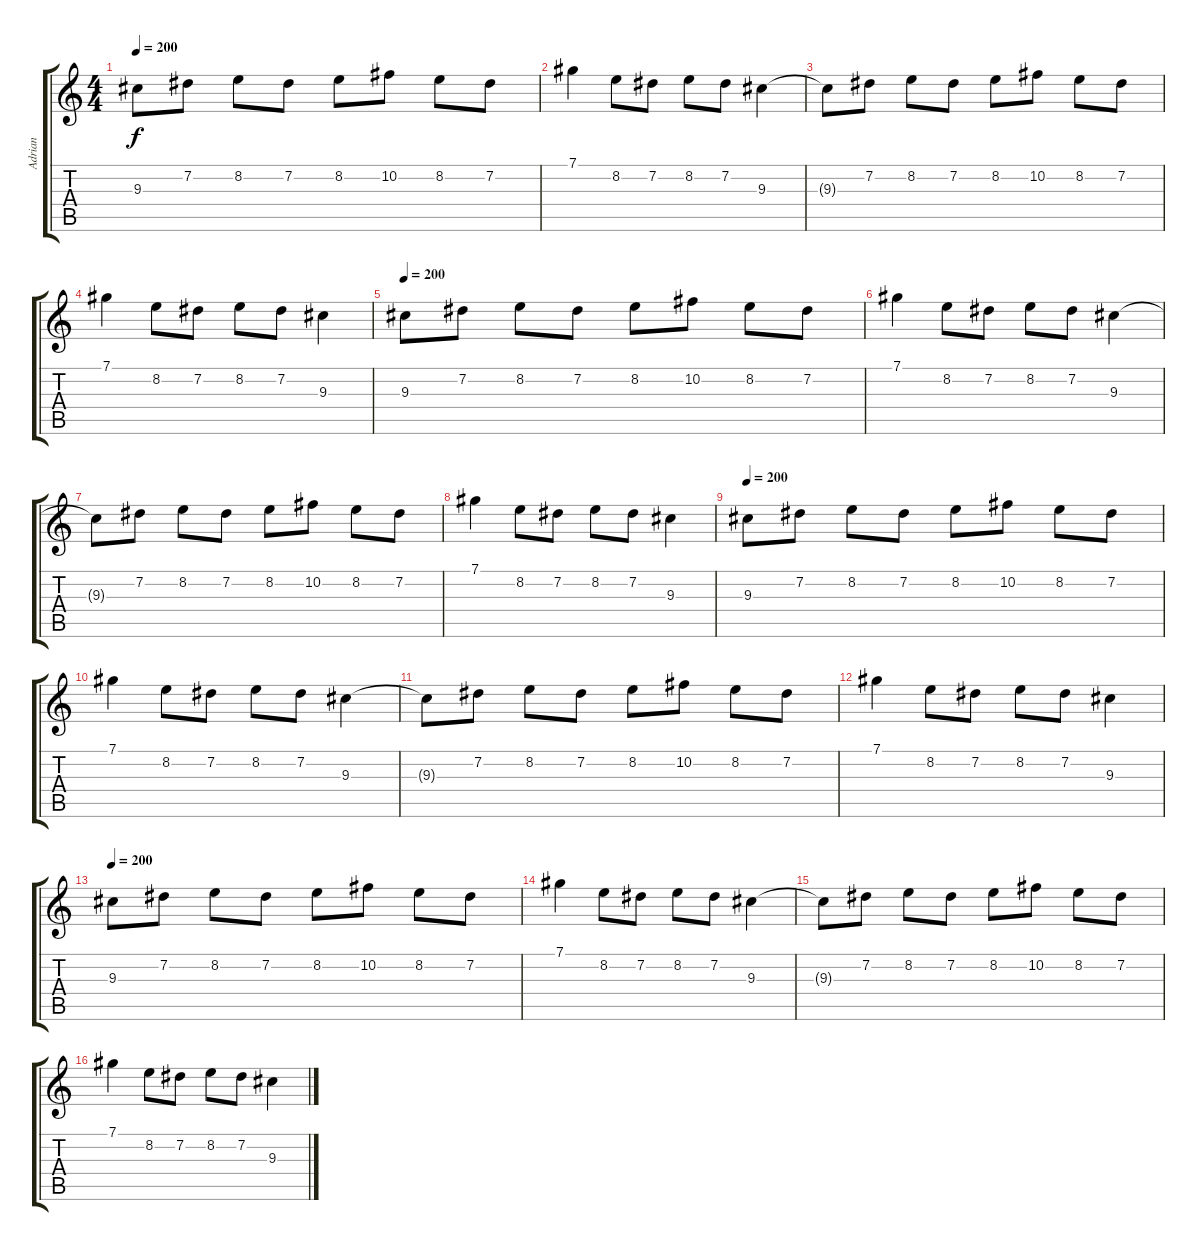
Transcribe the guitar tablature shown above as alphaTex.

\track ("Adrian" "Adrian") {instrument distortionguitar}
\staff {score tabs}
\tuning (Db4 Ab3 E3 B2 Gb2 Db2) {hide}
\ts (4 4)
\tempo 200
\clef g2
\ks c
9.3.8{dy f} 7.2.8 8.2.8 7.2.8 8.2.8 10.2.8 8.2.8 7.2.8 |
7.1.4 8.2.8 7.2.8 8.2.8 7.2.8 9.3.4 |
9.3{t}.8 7.2.8 8.2.8 7.2.8 8.2.8 10.2.8 8.2.8 7.2.8 |
7.1.4 8.2.8 7.2.8 8.2.8 7.2.8 9.3.4 |
\tempo 200
9.3.8 7.2.8 8.2.8 7.2.8 8.2.8 10.2.8 8.2.8 7.2.8 |
7.1.4 8.2.8 7.2.8 8.2.8 7.2.8 9.3.4 |
9.3{t}.8 7.2.8 8.2.8 7.2.8 8.2.8 10.2.8 8.2.8 7.2.8 |
7.1.4 8.2.8 7.2.8 8.2.8 7.2.8 9.3.4 |
\tempo 200
9.3.8 7.2.8 8.2.8 7.2.8 8.2.8 10.2.8 8.2.8 7.2.8 |
7.1.4 8.2.8 7.2.8 8.2.8 7.2.8 9.3.4 |
9.3{t}.8 7.2.8 8.2.8 7.2.8 8.2.8 10.2.8 8.2.8 7.2.8 |
7.1.4 8.2.8 7.2.8 8.2.8 7.2.8 9.3.4 |
\tempo 200
9.3.8 7.2.8 8.2.8 7.2.8 8.2.8 10.2.8 8.2.8 7.2.8 |
7.1.4 8.2.8 7.2.8 8.2.8 7.2.8 9.3.4 |
9.3{t}.8 7.2.8 8.2.8 7.2.8 8.2.8 10.2.8 8.2.8 7.2.8 |
7.1.4 8.2.8 7.2.8 8.2.8 7.2.8 9.3.4
